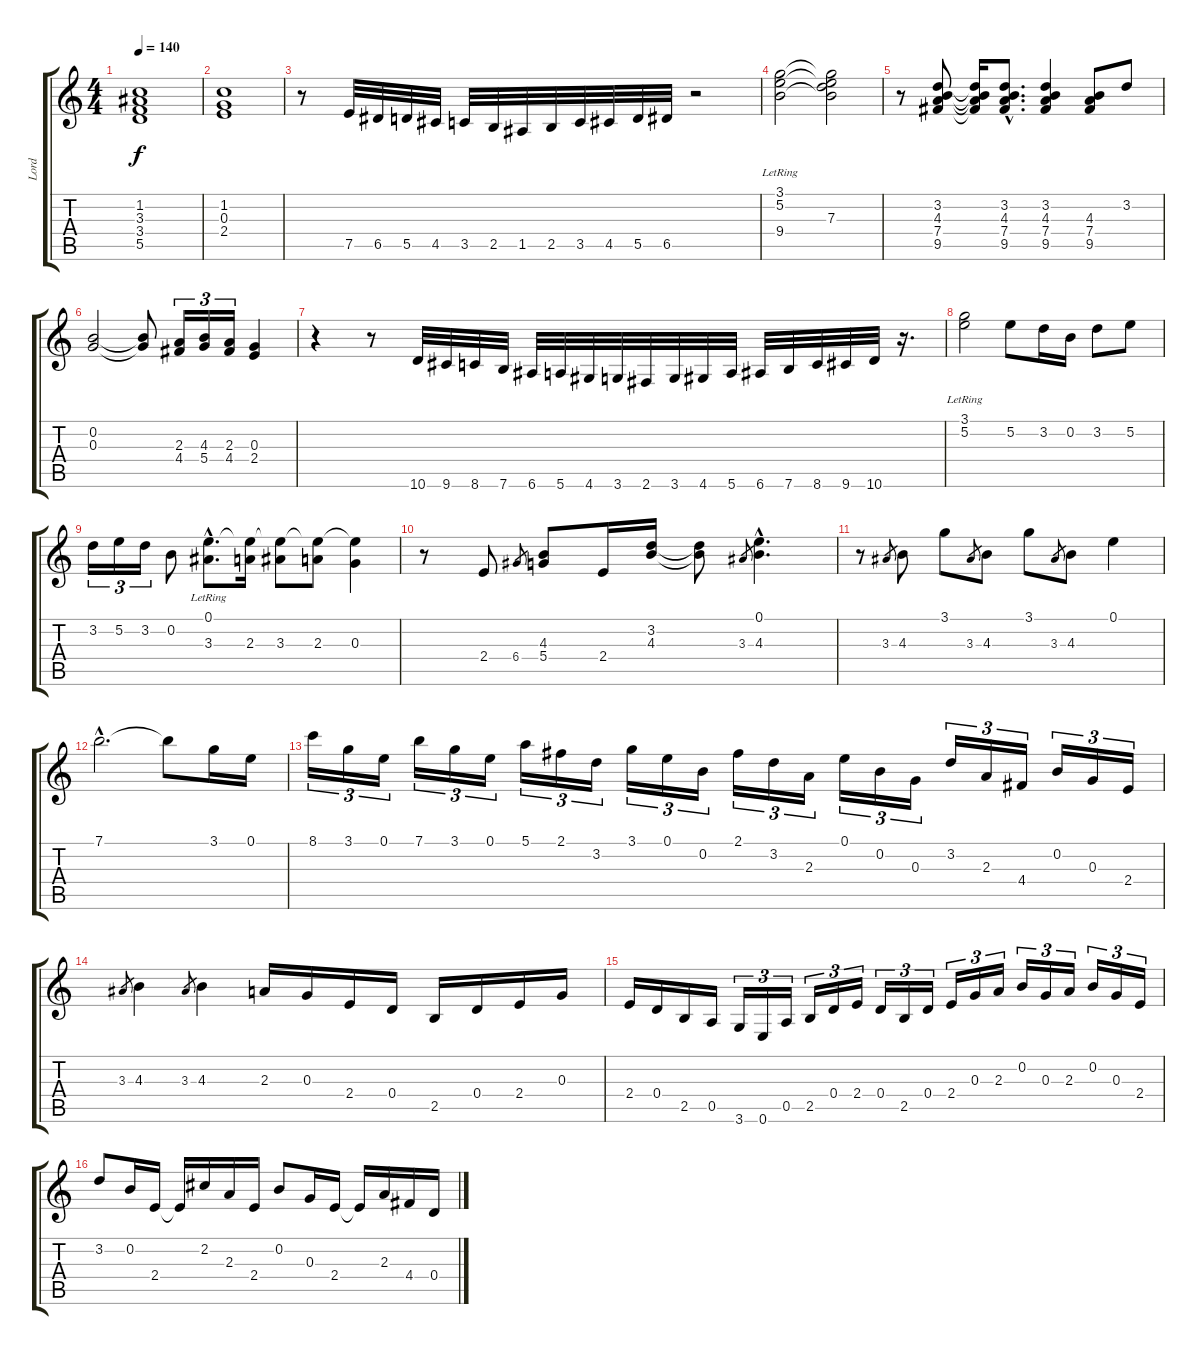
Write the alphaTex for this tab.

\track ("Lord" "Lord") {instrument rockorgan}
\staff {score tabs}
\tuning (E5 B4 G4 D4 A3 E3) {hide}
\ts (4 4)
\tempo 140
\clef g2
\ks c
(1.2 3.3 3.4 5.5).1{dy f} |
(1.2 0.3 2.4).1 |
r.8 7.5.32 6.5.32 5.5.32 4.5.32 3.5.32 2.5.32 1.5.32 2.5.32 3.5.32 4.5.32 5.5.32 6.5.32 r.2 |
(3.1{lr} 5.2{lr} 9.4{lr}).2{volume 13} (3.1{t} 5.2{t} 7.3 9.4{t}).2 |
r.8 (3.2 4.3 7.4 9.5).8 (3.2{t} 4.3{t} 7.4{t} 9.5{t}).16 (3.2{hac} 4.3{hac} 7.4{hac} 9.5{hac}).8{d} (3.2 4.3 7.4 9.5).4 (4.3 7.4 9.5).8 3.2.8 |
(0.2 0.3).2 (0.2{t} 0.3{t}).8 (2.3 4.4).16{tu (3 2)} (4.3 5.4).16{tu (3 2)} (2.3 4.4).16{tu (3 2)} (0.3 2.4).4 |
r.4 r.8 10.6.32 9.6.32 8.6.32 7.6.32 6.6.32 5.6.32 4.6.32 3.6.32 2.6.32 3.6.32 4.6.32 5.6.32 6.6.32 7.6.32 8.6.32 9.6.32 10.6.32 r.16{d} |
(3.1{lr} 5.2).2 5.2.8 3.2.16 0.2.16 3.2.8 5.2.8 |
3.2.16{tu (3 2)} 5.2.16{tu (3 2)} 3.2.16{tu (3 2)} 0.2.8 (0.1{hac lr} 3.3{hac}).8{d} (0.1{t} 2.3).16 (0.1{t} 3.3).8 (0.1{t} 2.3).8 (0.1{t} 0.3).4 |
r.8 2.4.8 6.4.8{gr} (4.3 5.4).8 2.4.16 (3.2 4.3).16 (3.2{t} 4.3{t}).8 3.3.8{gr} (0.1{hac} 4.3{hac}).4{d} |
r.8 3.3.8{gr} 4.3.8 3.1.8 3.3.8{gr} 4.3.8 3.1.8 3.3.8{gr} 4.3.8 0.1.4 |
7.1{hac}.2{d} 7.1{t}.8 3.1.16 0.1.16 |
8.1.16{tu (3 2)} 3.1.16{tu (3 2)} 0.1.16{tu (3 2)} 7.1.16{tu (3 2)} 3.1.16{tu (3 2)} 0.1.16{tu (3 2)} 5.1.16{tu (3 2)} 2.1.16{tu (3 2)} 3.2.16{tu (3 2)} 3.1.16{tu (3 2)} 0.1.16{tu (3 2)} 0.2.16{tu (3 2)} 2.1.16{tu (3 2)} 3.2.16{tu (3 2)} 2.3.16{tu (3 2)} 0.1.16{tu (3 2)} 0.2.16{tu (3 2)} 0.3.16{tu (3 2)} 3.2.16{tu (3 2)} 2.3.16{tu (3 2)} 4.4.16{tu (3 2)} 0.2.16{tu (3 2)} 0.3.16{tu (3 2)} 2.4.16{tu (3 2)} |
3.3.8{gr} 4.3.4 3.3.8{gr} 4.3.4 2.3.16 0.3.16 2.4.16 0.4.16 2.5.16 0.4.16 2.4.16 0.3.16 |
2.4.16 0.4.16 2.5.16 0.5.16 3.6.16{tu (3 2)} 0.6.16{tu (3 2)} 0.5.16{tu (3 2)} 2.5.16{tu (3 2)} 0.4.16{tu (3 2)} 2.4.16{tu (3 2)} 0.4.16{tu (3 2)} 2.5.16{tu (3 2)} 0.4.16{tu (3 2)} 2.4.16{tu (3 2)} 0.3.16{tu (3 2)} 2.3.16{tu (3 2)} 0.2.16{tu (3 2)} 0.3.16{tu (3 2)} 2.3.16{tu (3 2)} 0.2.16{tu (3 2)} 0.3.16{tu (3 2)} 2.4.16{tu (3 2)} |
3.2.8 0.2.16 2.4.16 2.4{t}.16 2.2.16 2.3.16 2.4.16 0.2.8 0.3.16 2.4.16 2.4{t}.16 2.3.16 4.4.16 0.4.16
